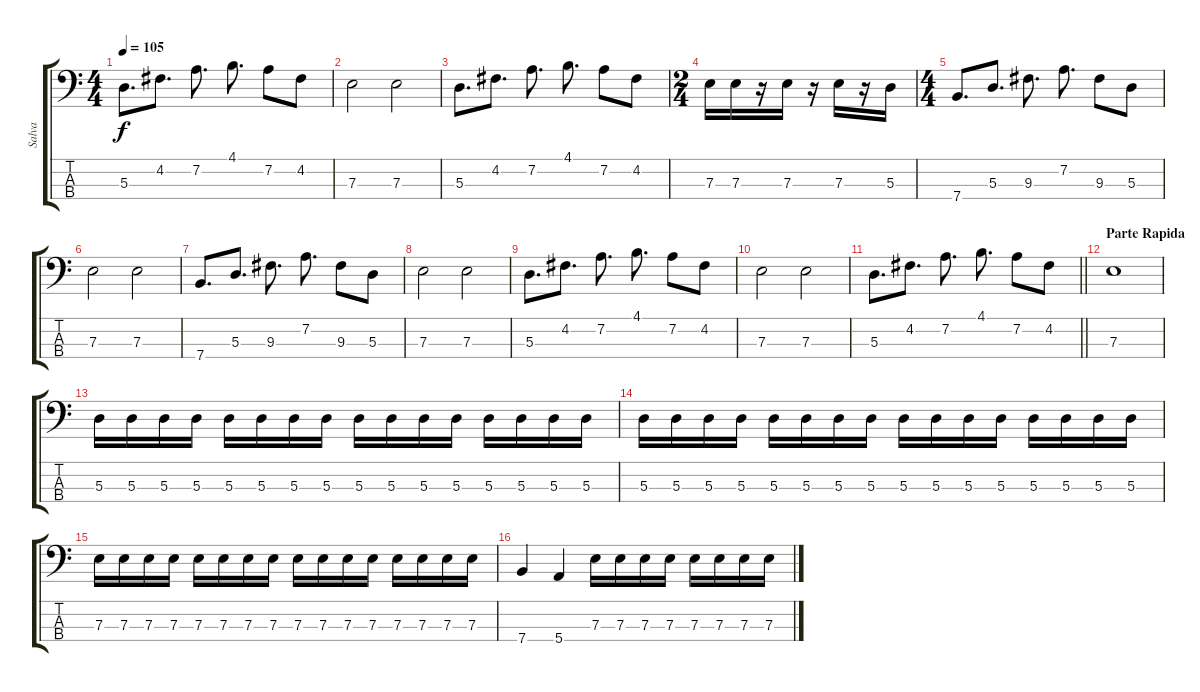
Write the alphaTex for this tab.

\track ("Salva" "Salva") {instrument electricbassfinger}
\staff {score tabs}
\tuning (G2 D2 A1 E1) {hide}
\ts (4 4)
\tempo 105
\clef f4
\ks c
5.3.8{d dy f} 4.2.8{d} 7.2.8{d} 4.1.8{d} 7.2.8 4.2.8 |
7.3.2 7.3.2 |
5.3.8{d} 4.2.8{d} 7.2.8{d} 4.1.8{d} 7.2.8 4.2.8 |
\ts (2 4)
7.3.16 7.3.16 r.16 7.3.16 r.16 7.3.16 r.16 5.3.16 |
\ts (4 4)
7.4.8{d} 5.3.8{d} 9.3.8{d} 7.2.8{d} 9.3.8 5.3.8 |
7.3.2 7.3.2 |
7.4.8{d} 5.3.8{d} 9.3.8{d} 7.2.8{d} 9.3.8 5.3.8 |
7.3.2 7.3.2 |
5.3.8{d} 4.2.8{d} 7.2.8{d} 4.1.8{d} 7.2.8 4.2.8 |
7.3.2 7.3.2 |
\barLineRight lightlight
5.3.8{d} 4.2.8{d} 7.2.8{d} 4.1.8{d} 7.2.8 4.2.8 |
\section ("" "Parte Rapida")
7.3.1 |
5.3.16 5.3.16 5.3.16 5.3.16 5.3.16 5.3.16 5.3.16 5.3.16 5.3.16 5.3.16 5.3.16 5.3.16 5.3.16 5.3.16 5.3.16 5.3.16 |
5.3.16 5.3.16 5.3.16 5.3.16 5.3.16 5.3.16 5.3.16 5.3.16 5.3.16 5.3.16 5.3.16 5.3.16 5.3.16 5.3.16 5.3.16 5.3.16 |
7.3.16 7.3.16 7.3.16 7.3.16 7.3.16 7.3.16 7.3.16 7.3.16 7.3.16 7.3.16 7.3.16 7.3.16 7.3.16 7.3.16 7.3.16 7.3.16 |
7.4.4 5.4.4 7.3.16 7.3.16 7.3.16 7.3.16 7.3.16 7.3.16 7.3.16 7.3.16
